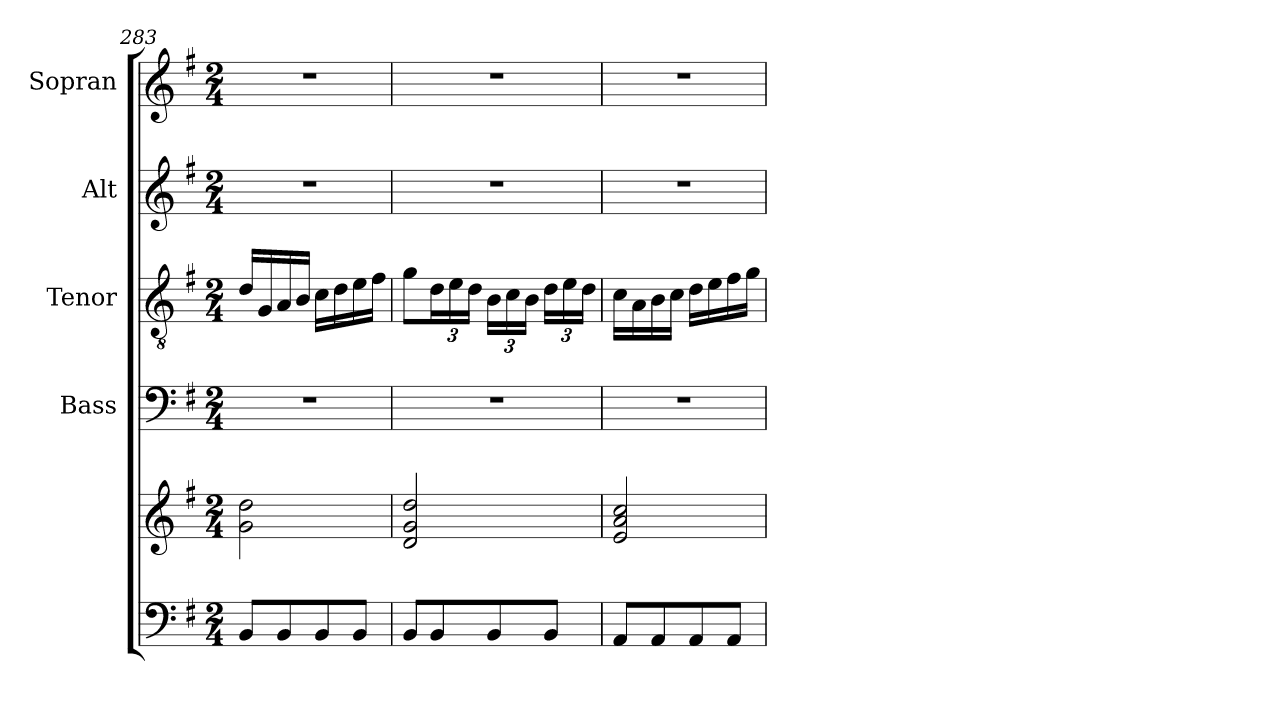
**kern	**kern	**kern	**kern	**kern	**kern
*part5	*part5	*part4	*part3	*part2	*part1
*staff6	*staff5	*staff4	*staff3	*staff2	*staff1
*	*	*I"Bass	*I"Tenor	*I"Alt	*I"Sopran
*	*	*I'B.	*I'T.	*I'A.	*I'S.
!!LO:LB:g=z
*clefF4	*clefG2	*clefF4	*clefGv2	*clefG2	*clefG2
*k[f#]	*k[f#]	*k[f#]	*k[f#]	*k[f#]	*k[f#]
*G:	*G:	*G:	*G:	*G:	*G:
*M2/4	*M2/4	*M2/4	*M2/4	*M2/4	*M2/4
=283	=283	=283	=283	=283	=283
8BB/L	2g\ 2dd\	2r	16d/LL	2r	2r
.	.	.	16G/	.	.
8BB/	.	.	16A/	.	.
.	.	.	16B/JJ	.	.
8BB/	.	.	16c\LL	.	.
.	.	.	16d\	.	.
8BB/J	.	.	16e\	.	.
.	.	.	16f#\JJ	.	.
=284	=284	=284	=284	=284	=284
8BB/L	2d/ 2g/ 2dd/	2r	8g\L	2r	2r
8BB/	.	.	24d\L	.	.
.	.	.	24e\	.	.
.	.	.	24d\JJ	.	.
8BB/	.	.	24B\LL	.	.
.	.	.	24c\	.	.
.	.	.	24B\JJ	.	.
8BB/J	.	.	24d\LL	.	.
.	.	.	24e\	.	.
.	.	.	24d\JJ	.	.
=285	=285	=285	=285	=285	=285
8AA/L	2e/ 2a/ 2cc/	2r	16c\LL	2r	2r
.	.	.	16A\	.	.
8AA/	.	.	16B\	.	.
.	.	.	16c\JJ	.	.
8AA/	.	.	16d\LL	.	.
.	.	.	16e\	.	.
8AA/J	.	.	16f#\	.	.
.	.	.	16g\JJ	.	.
=	=	=	=	=	=
*-	*-	*-	*-	*-	*-
